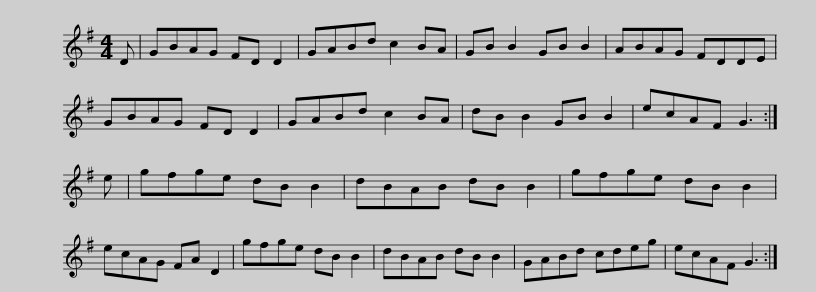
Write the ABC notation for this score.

X:1
L:1/8
M:4/4
I:linebreak $
K:G
V:1 treble
V:1
 D | GBAG FD D2 | GABd c2 BA | GB B2 GB B2 | ABAG FDDE | %5
 GBAG FD D2 | GABd c2 BA |$ dB B2 GB B2 | ecAF G3 :| e | %10
 gfge dB B2 | dBAB dB B2 | gfge dB B2 | ecAG FA D2 |$ gfge dB B2 | %15
 dBAB dB B2 | GABd cdeg | ecAF G3 :| %18
